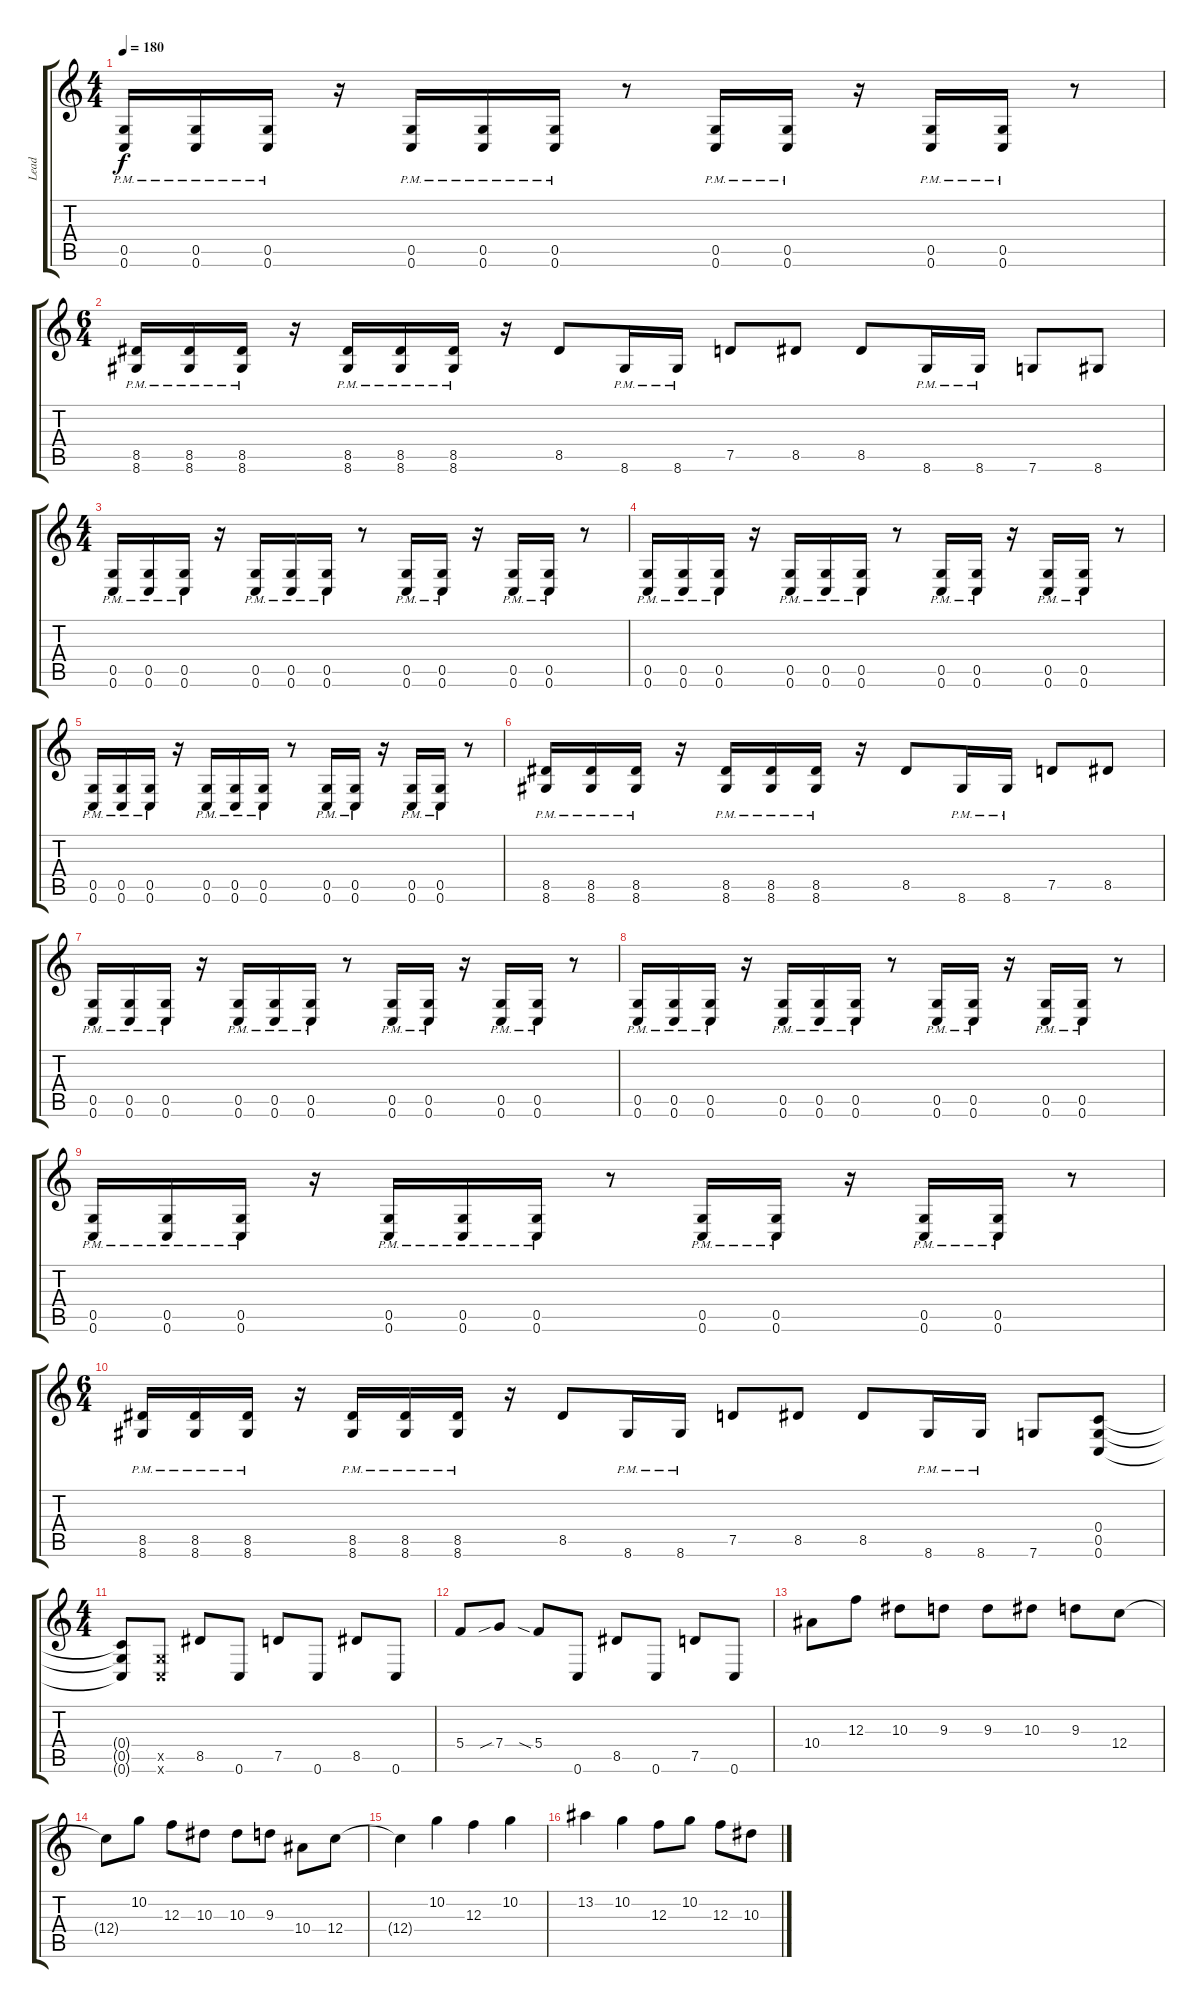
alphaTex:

\track ("Lead" "Lead") {instrument distortionguitar}
\staff {score tabs}
\tuning (D4 A3 F3 C3 G2 C2) {hide}
\ts (4 4)
\tempo 180
\clef g2
\ks c
(0.5{pm} 0.6{pm}).16{dy f} (0.5{pm} 0.6{pm}).16 (0.5{pm} 0.6{pm}).16 r.16 (0.5{pm} 0.6{pm}).16 (0.5{pm} 0.6{pm}).16 (0.5{pm} 0.6{pm}).16 r.8 (0.5{pm} 0.6{pm}).16 (0.5{pm} 0.6{pm}).16 r.16 (0.5{pm} 0.6{pm}).16 (0.5{pm} 0.6{pm}).16 r.8 |
\ts (6 4)
(8.5{pm} 8.6{pm}).16 (8.5{pm} 8.6{pm}).16 (8.5{pm} 8.6{pm}).16 r.16 (8.5{pm} 8.6{pm}).16 (8.5{pm} 8.6{pm}).16 (8.5{pm} 8.6{pm}).16 r.16 8.5.8 8.6{pm}.16 8.6{pm}.16 7.5.8 8.5.8 8.5.8 8.6{pm}.16 8.6{pm}.16 7.6.8 8.6.8 |
\ts (4 4)
(0.5{pm} 0.6{pm}).16 (0.5{pm} 0.6{pm}).16 (0.5{pm} 0.6{pm}).16 r.16 (0.5{pm} 0.6{pm}).16 (0.5{pm} 0.6{pm}).16 (0.5{pm} 0.6{pm}).16 r.8 (0.5{pm} 0.6{pm}).16 (0.5{pm} 0.6{pm}).16 r.16 (0.5{pm} 0.6{pm}).16 (0.5{pm} 0.6{pm}).16 r.8 |
(0.5{pm} 0.6{pm}).16 (0.5{pm} 0.6{pm}).16 (0.5{pm} 0.6{pm}).16 r.16 (0.5{pm} 0.6{pm}).16 (0.5{pm} 0.6{pm}).16 (0.5{pm} 0.6{pm}).16 r.8 (0.5{pm} 0.6{pm}).16 (0.5{pm} 0.6{pm}).16 r.16 (0.5{pm} 0.6{pm}).16 (0.5{pm} 0.6{pm}).16 r.8 |
(0.5{pm} 0.6{pm}).16 (0.5{pm} 0.6{pm}).16 (0.5{pm} 0.6{pm}).16 r.16 (0.5{pm} 0.6{pm}).16 (0.5{pm} 0.6{pm}).16 (0.5{pm} 0.6{pm}).16 r.8 (0.5{pm} 0.6{pm}).16 (0.5{pm} 0.6{pm}).16 r.16 (0.5{pm} 0.6{pm}).16 (0.5{pm} 0.6{pm}).16 r.8 |
(8.5{pm} 8.6{pm}).16 (8.5{pm} 8.6{pm}).16 (8.5{pm} 8.6{pm}).16 r.16 (8.5{pm} 8.6{pm}).16 (8.5{pm} 8.6{pm}).16 (8.5{pm} 8.6{pm}).16 r.16 8.5.8 8.6{pm}.16 8.6{pm}.16 7.5.8 8.5.8 |
(0.5{pm} 0.6{pm}).16 (0.5{pm} 0.6{pm}).16 (0.5{pm} 0.6{pm}).16 r.16 (0.5{pm} 0.6{pm}).16 (0.5{pm} 0.6{pm}).16 (0.5{pm} 0.6{pm}).16 r.8 (0.5{pm} 0.6{pm}).16 (0.5{pm} 0.6{pm}).16 r.16 (0.5{pm} 0.6{pm}).16 (0.5{pm} 0.6{pm}).16 r.8 |
(0.5{pm} 0.6{pm}).16 (0.5{pm} 0.6{pm}).16 (0.5{pm} 0.6{pm}).16 r.16 (0.5{pm} 0.6{pm}).16 (0.5{pm} 0.6{pm}).16 (0.5{pm} 0.6{pm}).16 r.8 (0.5{pm} 0.6{pm}).16 (0.5{pm} 0.6{pm}).16 r.16 (0.5{pm} 0.6{pm}).16 (0.5{pm} 0.6{pm}).16 r.8 |
(0.5{pm} 0.6{pm}).16 (0.5{pm} 0.6{pm}).16 (0.5{pm} 0.6{pm}).16 r.16 (0.5{pm} 0.6{pm}).16 (0.5{pm} 0.6{pm}).16 (0.5{pm} 0.6{pm}).16 r.8 (0.5{pm} 0.6{pm}).16 (0.5{pm} 0.6{pm}).16 r.16 (0.5{pm} 0.6{pm}).16 (0.5{pm} 0.6{pm}).16 r.8 |
\ts (6 4)
(8.5{pm} 8.6{pm}).16 (8.5{pm} 8.6{pm}).16 (8.5{pm} 8.6{pm}).16 r.16 (8.5{pm} 8.6{pm}).16 (8.5{pm} 8.6{pm}).16 (8.5{pm} 8.6{pm}).16 r.16 8.5.8 8.6{pm}.16 8.6{pm}.16 7.5.8 8.5.8 8.5.8 8.6{pm}.16 8.6{pm}.16 7.6.8 (0.4 0.5 0.6).8 |
\ts (4 4)
(0.4{t} 0.5{t} 0.6{t}).8 (0.5{x} 0.6{x}).8 8.5.8 0.6.8 7.5.8 0.6.8 8.5.8 0.6.8 |
5.4.8 7.4{sib}.8 5.4{sia}.8 0.6.8 8.5.8 0.6.8 7.5.8 0.6.8 |
10.4.8 12.3.8 10.3.8 9.3.8 9.3.8 10.3.8 9.3.8 12.4.8 |
12.4{t}.8 10.2.8 12.3.8 10.3.8 10.3.8 9.3.8 10.4.8 12.4.8 |
12.4{t}.4 10.2.4 12.3.4 10.2.4 |
13.2.4 10.2.4 12.3.8 10.2.8 12.3.8 10.3.8
